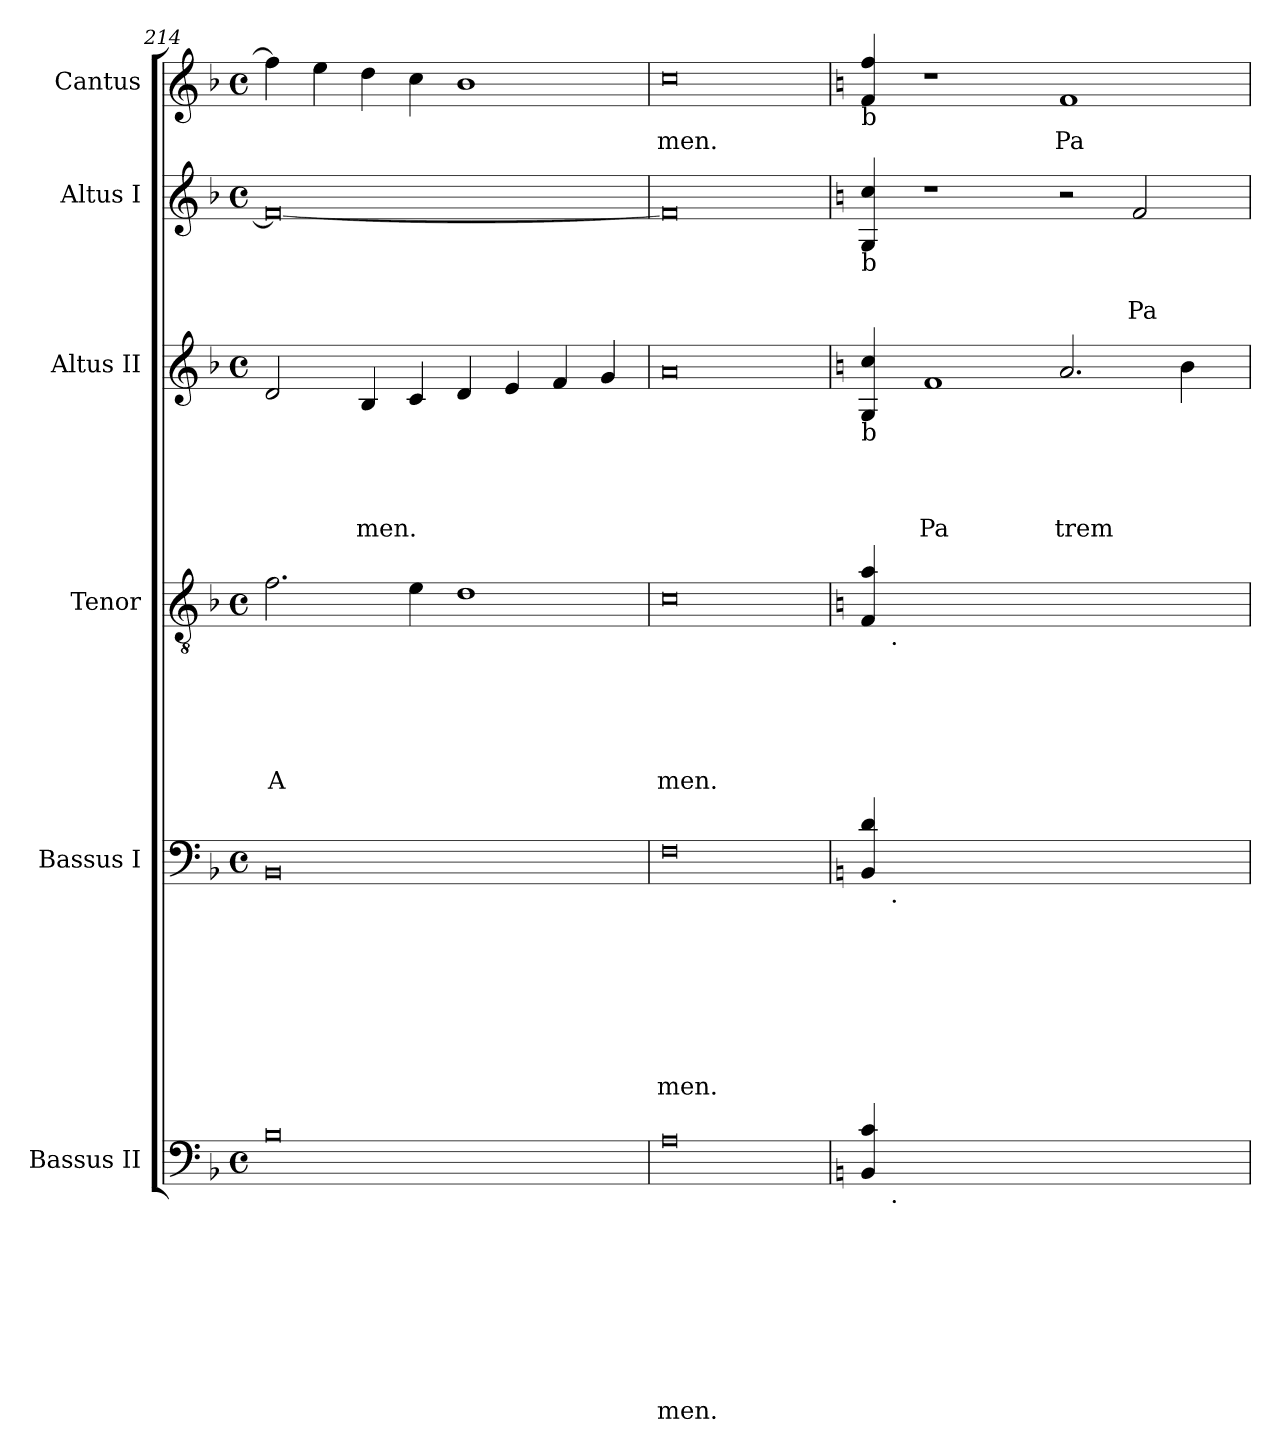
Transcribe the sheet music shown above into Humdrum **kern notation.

**kern	**text	**text	**text	**text	**text	**text	**text	**text	**text	**kern	**text	**text	**text	**text	**text	**text	**text	**text	**kern	**text	**text	**text	**text	**text	**text	**kern	**text	**text	**text	**text	**kern	**text	**text	**kern	**text
*part6	*part6	*part6	*part6	*part6	*part6	*part6	*part6	*part6	*part6	*part5	*part5	*part5	*part5	*part5	*part5	*part5	*part5	*part5	*part4	*part4	*part4	*part4	*part4	*part4	*part4	*part3	*part3	*part3	*part3	*part3	*part2	*part2	*part2	*part1	*part1
*staff6	*staff6	*staff6	*staff6	*staff6	*staff6	*staff6	*staff6	*staff6	*staff6	*staff5	*staff5	*staff5	*staff5	*staff5	*staff5	*staff5	*staff5	*staff5	*staff4	*staff4	*staff4	*staff4	*staff4	*staff4	*staff4	*staff3	*staff3	*staff3	*staff3	*staff3	*staff2	*staff2	*staff2	*staff1	*staff1
*I"Bassus II	*	*	*	*	*	*	*	*	*	*I"Bassus I	*	*	*	*	*	*	*	*	*I"Tenor	*	*	*	*	*	*	*I"Altus II	*	*	*	*	*I"Altus I	*	*	*I"Cantus	*
*I'B II	*	*	*	*	*	*	*	*	*	*I'B I	*	*	*	*	*	*	*	*	*I'T	*	*	*	*	*	*	*I'A II	*	*	*	*	*I'A I	*	*	*	*
*clefF4	*	*	*	*	*	*	*	*	*	*clefF4	*	*	*	*	*	*	*	*	*clefGv2	*	*	*	*	*	*	*clefG2	*	*	*	*	*clefG2	*	*	*clefG2	*
*k[b-]	*	*	*	*	*	*	*	*	*	*k[b-]	*	*	*	*	*	*	*	*	*k[b-]	*	*	*	*	*	*	*k[b-]	*	*	*	*	*k[b-]	*	*	*k[b-]	*
*F:	*	*	*	*	*	*	*	*	*	*F:	*	*	*	*	*	*	*	*	*F:	*	*	*	*	*	*	*F:	*	*	*	*	*F:	*	*	*F:	*
*M4/4	*	*	*	*	*	*	*	*	*	*M4/4	*	*	*	*	*	*	*	*	*M4/4	*	*	*	*	*	*	*M4/4	*	*	*	*	*M4/4	*	*	*M4/4	*
*met(c)	*	*	*	*	*	*	*	*	*	*met(c)	*	*	*	*	*	*	*	*	*met(c)	*	*	*	*	*	*	*met(c)	*	*	*	*	*met(c)	*	*	*met(c)	*
=214	=214	=214	=214	=214	=214	=214	=214	=214	=214	=214	=214	=214	=214	=214	=214	=214	=214	=214	=214	=214	=214	=214	=214	=214	=214	=214	=214	=214	=214	=214	=214	=214	=214	=214	=214
!	!	!	!	!	!	!	!	!	!	!	!	!	!	!	!	!	!	!	!	!	!	!	!	!	!LO:LY:b	!	!	!	!	!	!	!	!	!	!
0B-	.	.	.	.	.	.	.	.	.	0BB-	.	.	.	.	.	.	.	.	2.f\	.	.	.	.	.	A	2d/	.	.	.	.	0f_	.	.	4ff\]	.
.	.	.	.	.	.	.	.	.	.	.	.	.	.	.	.	.	.	.	.	.	.	.	.	.	.	.	.	.	.	.	.	.	.	4ee\	.
!	!	!	!	!	!	!	!	!	!	!	!	!	!	!	!	!	!	!	!	!	!	!	!	!	!	!	!	!	!	!LO:LY:b	!	!	!	!	!
.	.	.	.	.	.	.	.	.	.	.	.	.	.	.	.	.	.	.	.	.	.	.	.	.	.	4B-/	.	.	.	-men.	.	.	.	4dd\	.
.	.	.	.	.	.	.	.	.	.	.	.	.	.	.	.	.	.	.	4e\	.	.	.	.	.	.	4c/	.	.	.	.	.	.	.	4cc\	.
.	.	.	.	.	.	.	.	.	.	.	.	.	.	.	.	.	.	.	1d	.	.	.	.	.	.	4d/	.	.	.	.	.	.	.	1b-	.
.	.	.	.	.	.	.	.	.	.	.	.	.	.	.	.	.	.	.	.	.	.	.	.	.	.	4e/	.	.	.	.	.	.	.	.	.
.	.	.	.	.	.	.	.	.	.	.	.	.	.	.	.	.	.	.	.	.	.	.	.	.	.	4f/	.	.	.	.	.	.	.	.	.
.	.	.	.	.	.	.	.	.	.	.	.	.	.	.	.	.	.	.	.	.	.	.	.	.	.	4g/	.	.	.	.	.	.	.	.	.
=215	=215	=215	=215	=215	=215	=215	=215	=215	=215	=215	=215	=215	=215	=215	=215	=215	=215	=215	=215	=215	=215	=215	=215	=215	=215	=215	=215	=215	=215	=215	=215	=215	=215	=215	=215
!	!	!	!	!	!	!	!	!	!LO:LY:b	!	!	!	!	!	!	!	!	!LO:LY:b	!	!	!	!	!	!	!LO:LY:b	!	!	!	!	!	!	!	!	!	!LO:LY:b
0A	.	.	.	.	.	.	.	.	-men.	0F	.	.	.	.	.	.	.	-men.	0c	.	.	.	.	.	men.	0a	.	.	.	.	0f]	.	.	0cc	men.
!!LO:LB:g=z
=216!	=216!	=216!	=216!	=216!	=216!	=216!	=216!	=216!	=216!	=216!	=216!	=216!	=216!	=216!	=216!	=216!	=216!	=216!	=216!	=216!	=216!	=216!	=216!	=216!	=216!	=216!	=216!	=216!	=216!	=216!	=216!	=216!	=216!	=216!	=216!
*k[]	*	*	*	*	*	*	*	*	*	*k[]	*	*	*	*	*	*	*	*	*k[]	*	*	*	*	*	*	*k[]	*	*	*	*	*k[]	*	*	*k[]	*
*C:	*	*	*	*	*	*	*	*	*	*C:	*	*	*	*	*	*	*	*	*C:	*	*	*	*	*	*	*C:	*	*	*	*	*C:	*	*	*C:	*
!	!	!	!	!	!	!	!	!	!	!	!	!	!	!	!	!	!	!	!	!	!	!	!	!	!	!	!	!	!	!	!	!	!	!LO:TX:b:t=b	!
!	!	!	!	!	!	!	!	!	!	!	!	!	!	!	!	!	!	!	!	!	!	!	!	!	!	!	!	!	!	!	!LO:TX:b:t=b	!	!	!	!
!	!	!	!	!	!	!	!	!	!	!	!	!	!	!	!	!	!	!	!	!	!	!	!	!	!	!LO:TX:b:t=b	!	!	!	!	!	!	!	!	!
!	!	!	!	!	!	!	!	!	!	!	!	!	!	!	!	!	!	!	!LO:TX:b:t=b	!	!	!	!	!	!	!	!	!	!	!	!	!	!	!	!
!	!	!	!	!	!	!	!	!	!	!LO:TX:b:t=b	!	!	!	!	!	!	!	!	!	!	!	!	!	!	!	!	!	!	!	!	!	!	!	!	!
!LO:TX:b:t=b	!	!	!	!	!	!	!	!	!	!	!	!	!	!	!	!	!	!	!	!	!	!	!	!	!	!	!	!	!	!	!	!	!	!	!
*^	*	*	*	*	*	*	*	*	*	*^	*	*	*	*	*	*	*	*	*^	*	*	*	*	*	*	*	*	*	*	*	*	*	*	*	*
4BB/ 4c/	16..ryy	.	.	.	.	.	.	.	.	.	4BB/ 4d/	16..ryy	.	.	.	.	.	.	.	.	4F/ 4a/	16..ryy	.	.	.	.	.	.	4G/ 4cc/	.	.	.	.	4G/ 4cc/	.	.	4f/ 4ff/	.
!	!	!	!	!	!	!	!	!	!	!	!	!	!	!	!	!	!	!	!	!	!	!LO:TX:b:t=.	!	!	!	!	!	!	!	!	!	!	!	!	!	!	!	!
!	!	!	!	!	!	!	!	!	!	!	!	!LO:TX:b:t=.	!	!	!	!	!	!	!	!	!	!	!	!	!	!	!	!	!	!	!	!	!	!	!	!	!	!
!	!LO:TX:b:t=.	!	!	!	!	!	!	!	!	!	!	!	!	!	!	!	!	!	!	!	!	!	!	!	!	!	!	!	!	!	!	!	!	!	!	!	!	!
.	1ryy	.	.	.	.	.	.	.	.	.	.	1ryy	.	.	.	.	.	.	.	.	.	1ryy	.	.	.	.	.	.	.	.	.	.	.	.	.	.	.	.
!	!	!	!	!	!	!	!	!	!	!	!	!	!	!	!	!	!	!	!	!	!	!	!	!	!	!	!	!	!	!	!	!	!LO:LY:b	!	!	!	!	!
0ryy	.	.	.	.	.	.	.	.	.	.	0ryy	.	.	.	.	.	.	.	.	.	0ryy	.	.	.	.	.	.	.	1f	.	.	.	Pa	1r	.	.	1r	.
.	1ryy	.	.	.	.	.	.	.	.	.	.	1ryy	.	.	.	.	.	.	.	.	.	1ryy	.	.	.	.	.	.	.	.	.	.	.	.	.	.	.	.
!	!	!	!	!	!	!	!	!	!	!	!	!	!	!	!	!	!	!	!	!	!	!	!	!	!	!	!	!	!	!	!	!	!LO:LY:b	!	!	!	!	!LO:LY:b
.	.	.	.	.	.	.	.	.	.	.	.	.	.	.	.	.	.	.	.	.	.	.	.	.	.	.	.	.	2.a/	.	.	.	trem	2r	.	.	1f	Pa
!	!	!	!	!	!	!	!	!	!	!	!	!	!	!	!	!	!	!	!	!	!	!	!	!	!	!	!	!	!	!	!	!	!	!	!	!LO:LY:b	!	!
.	.	.	.	.	.	.	.	.	.	.	.	.	.	.	.	.	.	.	.	.	.	.	.	.	.	.	.	.	.	.	.	.	.	2f/	.	Pa	.	.
.	.	.	.	.	.	.	.	.	.	.	.	.	.	.	.	.	.	.	.	.	.	.	.	.	.	.	.	.	4b\	.	.	.	.	.	.	.	.	.
.	8ryy	.	.	.	.	.	.	.	.	.	.	8ryy	.	.	.	.	.	.	.	.	.	8ryy	.	.	.	.	.	.	.	.	.	.	.	.	.	.	.	.
.	64ryy	.	.	.	.	.	.	.	.	.	.	64ryy	.	.	.	.	.	.	.	.	.	64ryy	.	.	.	.	.	.	.	.	.	.	.	.	.	.	.	.
*v	*v	*	*	*	*	*	*	*	*	*	*	*	*	*	*	*	*	*	*	*	*v	*v	*	*	*	*	*	*	*	*	*	*	*	*	*	*	*	*
*	*	*	*	*	*	*	*	*	*	*v	*v	*	*	*	*	*	*	*	*	*	*	*	*	*	*	*	*	*	*	*	*	*	*	*	*	*
=	=	=	=	=	=	=	=	=	=	=	=	=	=	=	=	=	=	=	=	=	=	=	=	=	=	=	=	=	=	=	=	=	=	=	=
*-	*-	*-	*-	*-	*-	*-	*-	*-	*-	*-	*-	*-	*-	*-	*-	*-	*-	*-	*-	*-	*-	*-	*-	*-	*-	*-	*-	*-	*-	*-	*-	*-	*-	*-	*-
